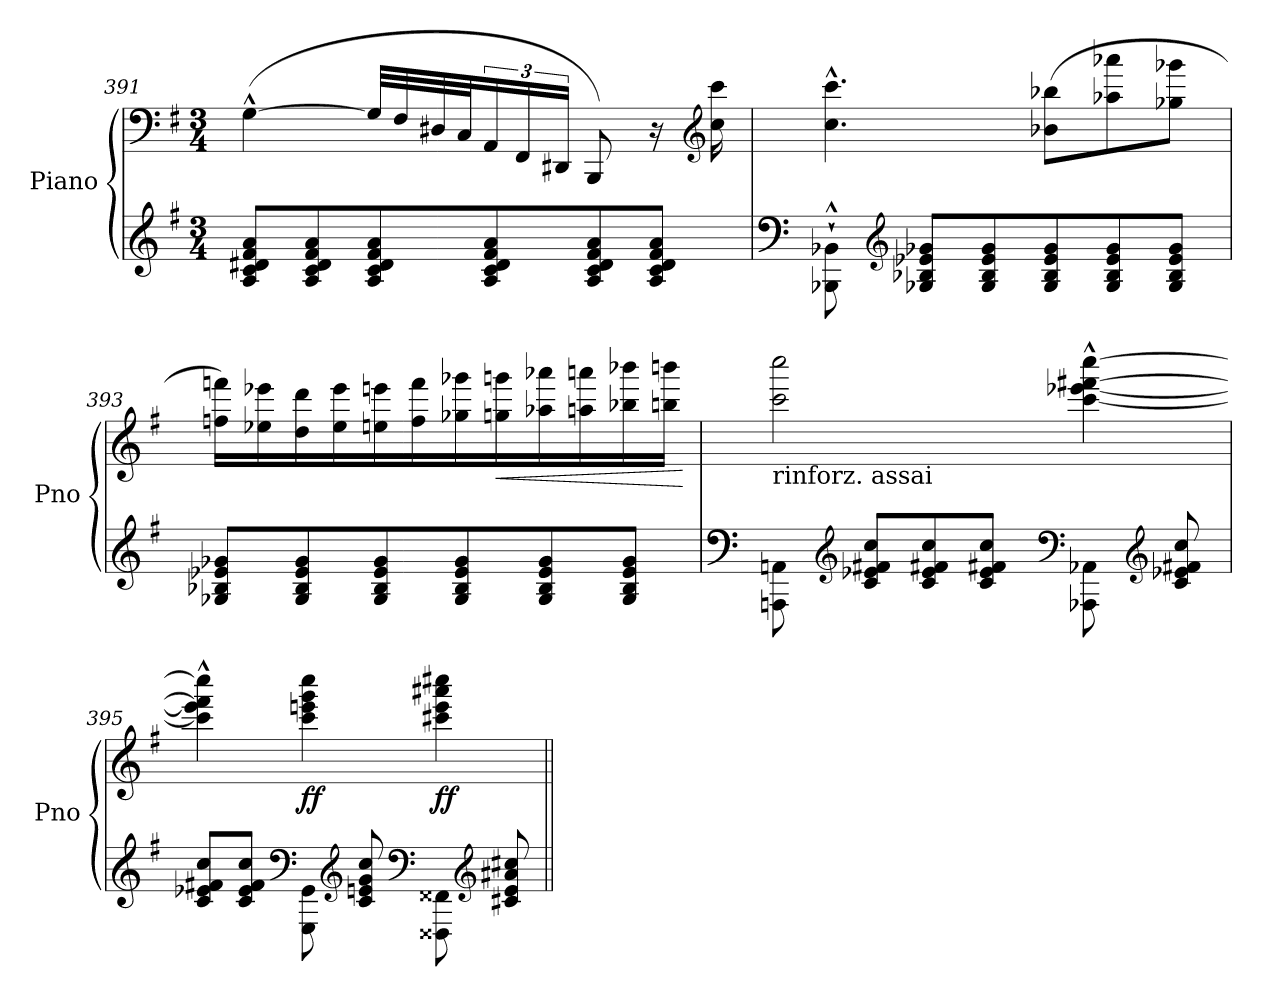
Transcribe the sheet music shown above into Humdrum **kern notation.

**kern	**kern	**dynam
*part1	*part1	*part1
*staff2	*staff1	*staff1/2
*I"Piano	*	*
*I'Pno	*	*
!!LO:LB:g=z
*clefG2	*clefF4	*
*k[f#]	*k[f#]	*
*M3/4	*M3/4	*
=391	=391	=391
8A/ 8c/ 8d#X/ 8f#/ 8a/L	([4G^^\	.
8A/ 8c/ 8d#/ 8f#/ 8a/	.	.
8A/ 8c/ 8d#/ 8f#/ 8a/	32G/LLL]	.
.	32F#/	.
.	32D#X/	.
.	32C/J	.
8A/ 8c/ 8d#/ 8f#/ 8a/	24AA/	.
.	24FF#/	.
.	24DD#X/JJ	.
8A/ 8c/ 8d#/ 8f#/ 8a/	8BBB/)	.
8A/ 8c/ 8d#/ 8f#/ 8a/J	16r	.
*	*clefG2	*
.	16cc\ 16ccc\	.
=392	=392	=392
*clefF4	*	*
8BBB-X\`^^ 8BB-X\`^^	4.cc\^^ 4.ccc\^^	.
*clefG2	*	*
8G-X/ 8B-X/ 8e-X/ 8g-X/L	.	.
8G-/ 8B-/ 8e-/ 8g-/	.	.
8G-/ 8B-/ 8e-/ 8g-/	(8b-X\ 8bb-X\L	.
8G-/ 8B-/ 8e-/ 8g-/	8aa-X\ 8aaa-X\	.
8G-/ 8B-/ 8e-/ 8g-/J	8gg-X\ 8ggg-X\J	.
=393	=393	=393
8G-X/ 8B-X/ 8e-X/ 8g-X/L	16ffn\ 16fffn\LL)	.
.	16ee-X\ 16eee-X\	.
8G-/ 8B-/ 8e-/ 8g-/	16dd\ 16ddd\	.
.	16ee-\ 16eee-\	.
8G-/ 8B-/ 8e-/ 8g-/	16een\ 16eeen\	.
.	16ff\ 16fff\	.
8G-/ 8B-/ 8e-/ 8g-/	16gg-X\ 16ggg-X\	.
!	!	!LO:HP:b
.	16ggn\ 16gggn\	<
8G-/ 8B-/ 8e-/ 8g-/	16aa-X\ 16aaa-X\	.
.	16aan\ 16aaan\	.
8G-/ 8B-/ 8e-/ 8g-/J	16bb-X\ 16bbb-X\	.
.	16bbn\ 16bbbn\JJ	.
.	.	[
!!LO:LB:g=z
=394	=394	=394
*clefF4	*	*
!	!LO:TX:b:t=rinforz. assai	!
8AAAn\ 8AAn\	2ccc\ 2cccc\	.
*clefG2	*	*
8c/ 8e-X/ 8f#X/ 8cc/L	.	.
8c/ 8e-/ 8f#X/ 8cc/	.	.
8c/ 8e-/ 8f#X/ 8cc/J	.	.
*clefF4	*	*
8AAA-X\ 8AA-X\	[4ccc\^^ [4eee-X\^^ [4fff#X\^^ [4cccc\^^	.
*clefG2	*	*
8c/ 8e-X/ 8f#X/ 8cc/	.	.
=395	=395	=395
8c/ 8e-X/ 8f#X/ 8cc/L	4ccc\]^^ 4eee-\]^^ 4fff#\]^^ 4cccc\]^^	.
8c/ 8e-/ 8f#/ 8cc/J	.	.
*clefF4	*	*
!	!	!LO:DY:b
8GGG\ 8GG\	4ccc\ 4eeen\ 4ggg\ 4cccc\	ff
*clefG2	*	*
8c/ 8en/ 8g/ 8cc/	.	.
*clefF4	*	*
!	!	!LO:DY:b
8FFF##X\ 8FF##X\	4ccc#X\ 4eee\ 4aaa#X\ 4cccc#X\	ff
*clefG2	*	*
8c#X/ 8e/ 8a#X/ 8cc#X/	.	.
=||	=||	=||
*-	*-	*-
